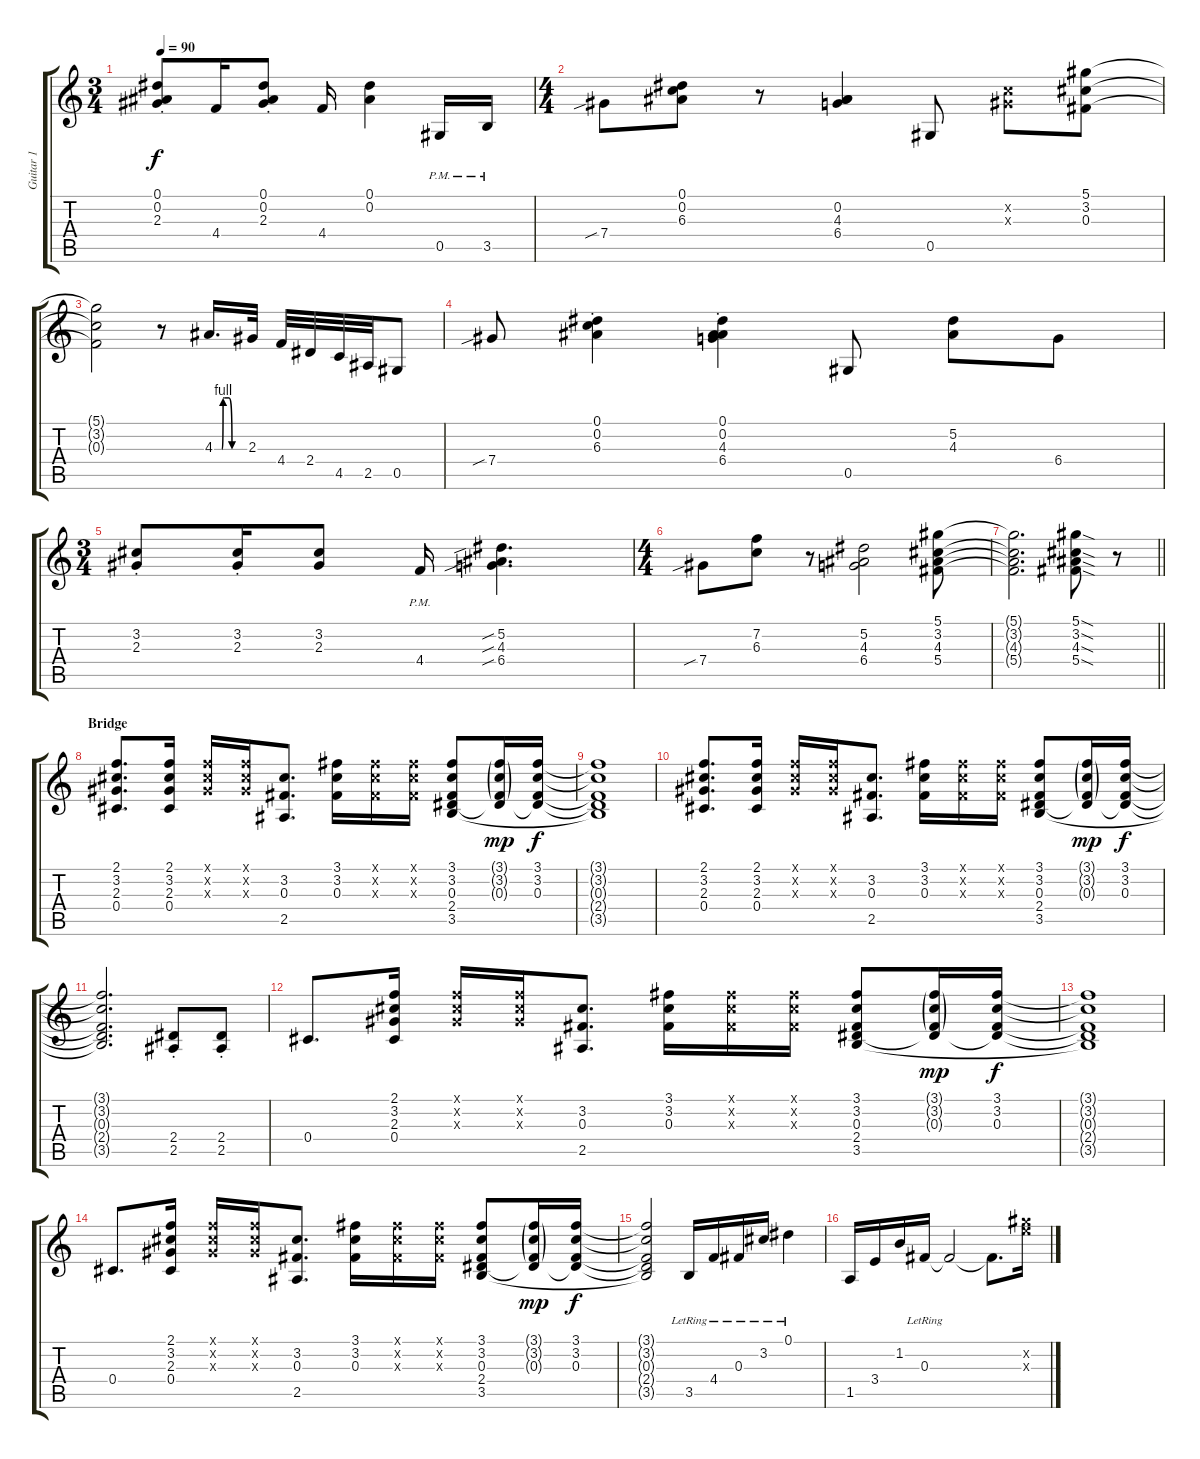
\track ("Guitar 1" "Guitar 1") {instrument acousticguitarsteel}
\staff {score tabs}
\tuning (Eb4 Bb3 Gb3 Db3 Ab2 Eb2) {hide}
\ts (3 4)
\tempo 90
\clef g2
\ks c
(0.1{st} 0.2{st} 2.3{st}).8{dy f} 4.4.16 (0.1{st} 0.2{st} 2.3{st}).8 4.4.16 (0.1 0.2).4 0.5{pm}.16 3.5{pm}.16 |
\ts (4 4)
7.4{sib}.8 (0.1 0.2 6.3).8 r.8 (0.2 4.3 6.4).4 0.5.8 (2.2{x} 2.3{x}).8 (5.1 3.2 0.3).8 |
(5.1{t} 3.2{t} 0.3{t}).2 r.8 4.3{be (custom 0 0 11 0 15 0 17 4 20 4 29 4 35 0 40 0 60 0)}.16{d} 2.3.32 4.4.32 2.4.32 4.5.32 2.5.32 0.5.8 |
7.4{sib}.8 (0.1{st} 0.2{st} 6.3{st}).4 (0.1 0.2{st} 4.3{st} 6.4{st}).4 0.5.8 (5.2 4.3).8 6.4.8 |
\ts (3 4)
(3.2{st} 2.3{st}).8 (3.2{st} 2.3{st}).16 (3.2 2.3).8 4.4{pm}.16 (5.2{sib} 4.3{sib} 6.4{sib}).4{d} |
\ts (4 4)
7.4{sib}.8 (7.2 6.3).8 r.8 (5.2 4.3 6.4).2 (5.1 3.2 4.3 5.4).8 |
\barLineRight lightlight
(5.1{t} 3.2{t} 4.3{t} 5.4{t}).2{d} (5.1{sod} 3.2{sod} 4.3{sod} 5.4{sod}).8 r.8 |
\section ("" "Bridge")
(2.1 3.2 2.3 0.4).8{d} (2.1 3.2 2.3 0.4).16 (2.1{x} 3.2{x} 2.3{x}).16 (2.1{x} 3.2{x} 2.3{x}).16 (3.2 0.3 2.5).8{d} (3.1 3.2 0.3).16 (3.1{x} 3.2{x} 0.3{x}).16 (3.1{x} 3.2{x} 0.3{x}).16 (3.1 3.2 0.3 2.4 3.5).8 (3.1{g} 3.2{g} 0.3{g} 2.4{t}).16{dy mp} (3.1 3.2 0.3 2.4{t}).16{dy f} |
(3.1{t} 3.2{t} 0.3{t} 2.4{t} 3.5{t}).1 |
(2.1 3.2 2.3 0.4).8{d} (2.1 3.2 2.3 0.4).16 (2.1{x} 3.2{x} 2.3{x}).16 (2.1{x} 3.2{x} 2.3{x}).16 (3.2 0.3 2.5).8{d} (3.1 3.2 0.3).16 (3.1{x} 3.2{x} 0.3{x}).16 (3.1{x} 3.2{x} 0.3{x}).16 (3.1 3.2 0.3 2.4 3.5).8 (3.1{g} 3.2{g} 0.3{g} 2.4{t}).16{dy mp} (3.1 3.2 0.3 2.4{t}).16{dy f} |
(3.1{t} 3.2{t} 0.3{t} 2.4{t} 3.5{t}).2{d} (2.4{st} 2.5{st}).8 (2.4 2.5{st}).8 |
0.4.8{d} (2.1 3.2 2.3 0.4).16 (2.1{x} 3.2{x} 2.3{x}).16 (2.1{x} 3.2{x} 2.3{x}).16 (3.2 0.3 2.5).8{d} (3.1 3.2 0.3).16 (3.1{x} 3.2{x} 0.3{x}).16 (3.1{x} 3.2{x} 0.3{x}).16 (3.1 3.2 0.3 2.4 3.5).8 (3.1{g} 3.2{g} 0.3{g} 2.4{t}).16{dy mp} (3.1 3.2 0.3 2.4{t}).16{dy f} |
(3.1{t} 3.2{t} 0.3{t} 2.4{t} 3.5{t}).1 |
0.4.8{d} (2.1 3.2 2.3 0.4).16 (2.1{x} 3.2{x} 2.3{x}).16 (2.1{x} 3.2{x} 2.3{x}).16 (3.2 0.3 2.5).8{d} (3.1 3.2 0.3).16 (3.1{x} 3.2{x} 0.3{x}).16 (3.1{x} 3.2{x} 0.3{x}).16 (3.1 3.2 0.3 2.4 3.5).8 (3.1{g} 3.2{g} 0.3{g} 2.4{t}).16{dy mp} (3.1 3.2 0.3 2.4{t}).16{dy f} |
(3.1{t} 3.2{t} 0.3{t} 2.4{t} 3.5{t}).2 3.5{lr}.16 4.4{lr}.16 0.3{lr}.16 3.2{lr}.16 0.1{lr}.4 |
1.5.16 3.4.16 1.2.16 0.3{lr}.16 0.3{t}.2 0.3{t}.8{d} (10.2{x} 10.3{x}).16
